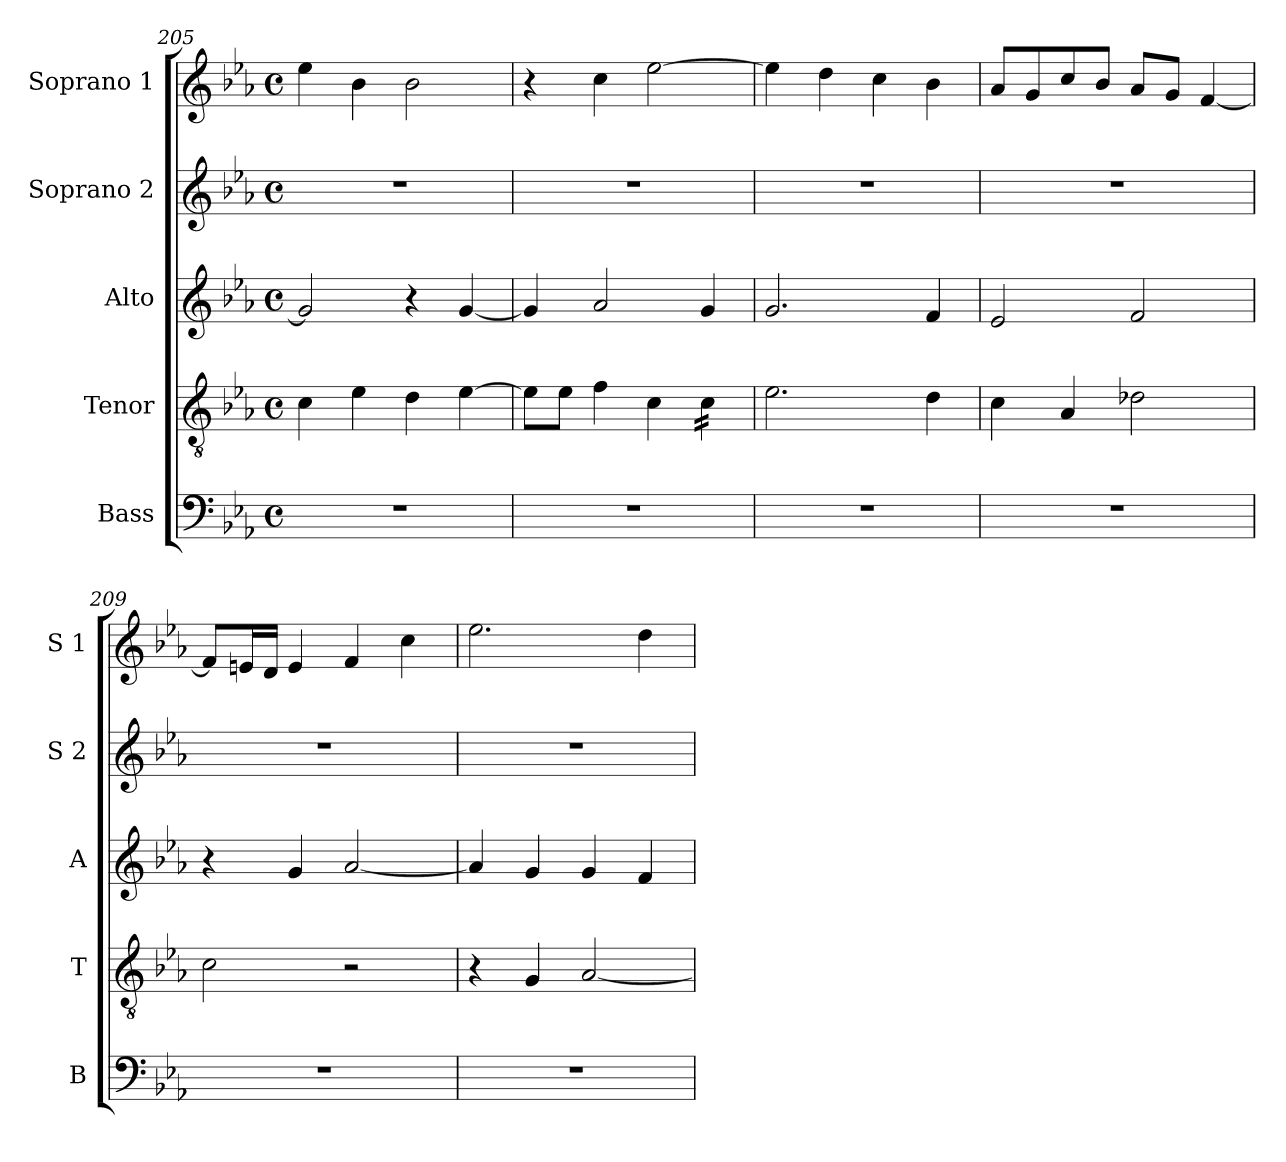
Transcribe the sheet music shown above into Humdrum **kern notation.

**kern	**kern	**kern	**kern	**kern
*part5	*part4	*part3	*part2	*part1
*staff5	*staff4	*staff3	*staff2	*staff1
*I"Bass	*I"Tenor	*I"Alto	*I"Soprano 2	*I"Soprano 1
*I'B	*I'T	*I'A	*I'S 2	*I'S 1
*clefF4	*clefGv2	*clefG2	*clefG2	*clefG2
*k[b-e-a-]	*k[b-e-a-]	*k[b-e-a-]	*k[b-e-a-]	*k[b-e-a-]
*E-:	*E-:	*E-:	*E-:	*E-:
*M4/4	*M4/4	*M4/4	*M4/4	*M4/4
*met(c)	*met(c)	*met(c)	*met(c)	*met(c)
=205	=205	=205	=205	=205
1r	4c\	2g/]	1r	4ee-\
.	4e-\	.	.	4b-\
.	4d\	4r	.	2b-\
.	[>4e-\	[<4g/	.	.
=206	=206	=206	=206	=206
1r	8e-\L]	4g/]	1r	4r
.	8e-\J	.	.	.
.	4f\	2a-/	.	4cc\
.	4c\	.	.	[<2ee-\
*	*tremolo	*	*	*
.	16c\LL	4g/	.	.
.	16c\	.	.	.
.	16c\	.	.	.
.	16c\JJ	.	.	.
*	*Xtremolo	*	*	*
!!LO:LB:g=z
=207	=207	=207	=207	=207
1r	2.e-\	2.g/	1r	4ee-\]
.	.	.	.	4dd\
.	.	.	.	4cc\
.	4d\	4f/	.	4b-\
=208	=208	=208	=208	=208
1r	4c\	2e-/	1r	8a-/L
.	.	.	.	8g/
.	4A-/	.	.	8cc/
.	.	.	.	8b-/J
.	2d-X\	2f/	.	8a-/L
.	.	.	.	8g/J
.	.	.	.	[<4f/
=209	=209	=209	=209	=209
1r	2c\	4r	1r	8f/L]
.	.	.	.	16en/L
.	.	.	.	16d/JJ
.	.	4g/	.	4e/
.	2r	[<2a-/	.	4f/
.	.	.	.	4cc\
=210	=210	=210	=210	=210
1r	4r	4a-/]	1r	2.ee-\
.	4G/	4g/	.	.
.	[<2A-/	4g/	.	.
.	.	4f/	.	4dd\
=	=	=	=	=
*-	*-	*-	*-	*-
